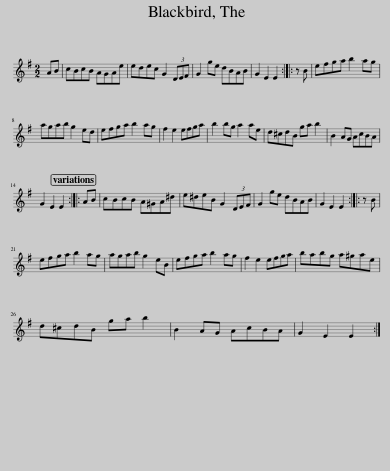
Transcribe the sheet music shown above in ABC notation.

X:1
L:1/8
M:2/2
I:linebreak $
K:G
V:1 treble
V:1
 AB | cBcB AGAe | edec G2 (3DEF | G2 ge dBAB | G2 E2 E2 :: %5
 z B | efga b2 ag |$ agab g2 ed | efga b2 ag | f2 e2 efga | %10
 b2 bg a2 ae | d^cdB ga b2 | B2 AG AcBA |$ G2 E2 E2 :: AB | %15
 cBcB A^GA^d | e^deB G2 (3DEF | G2 ge dBAB | G2 E2 E2 :: z B |$ %20
 efga b2 ag | agab g2 eB | efga b2 ag | f2 e2 efga | babg a^gae |$ %25
 d^cdB ga b2 | B2 AG AcBA | G2 E2 E2 :| %28
